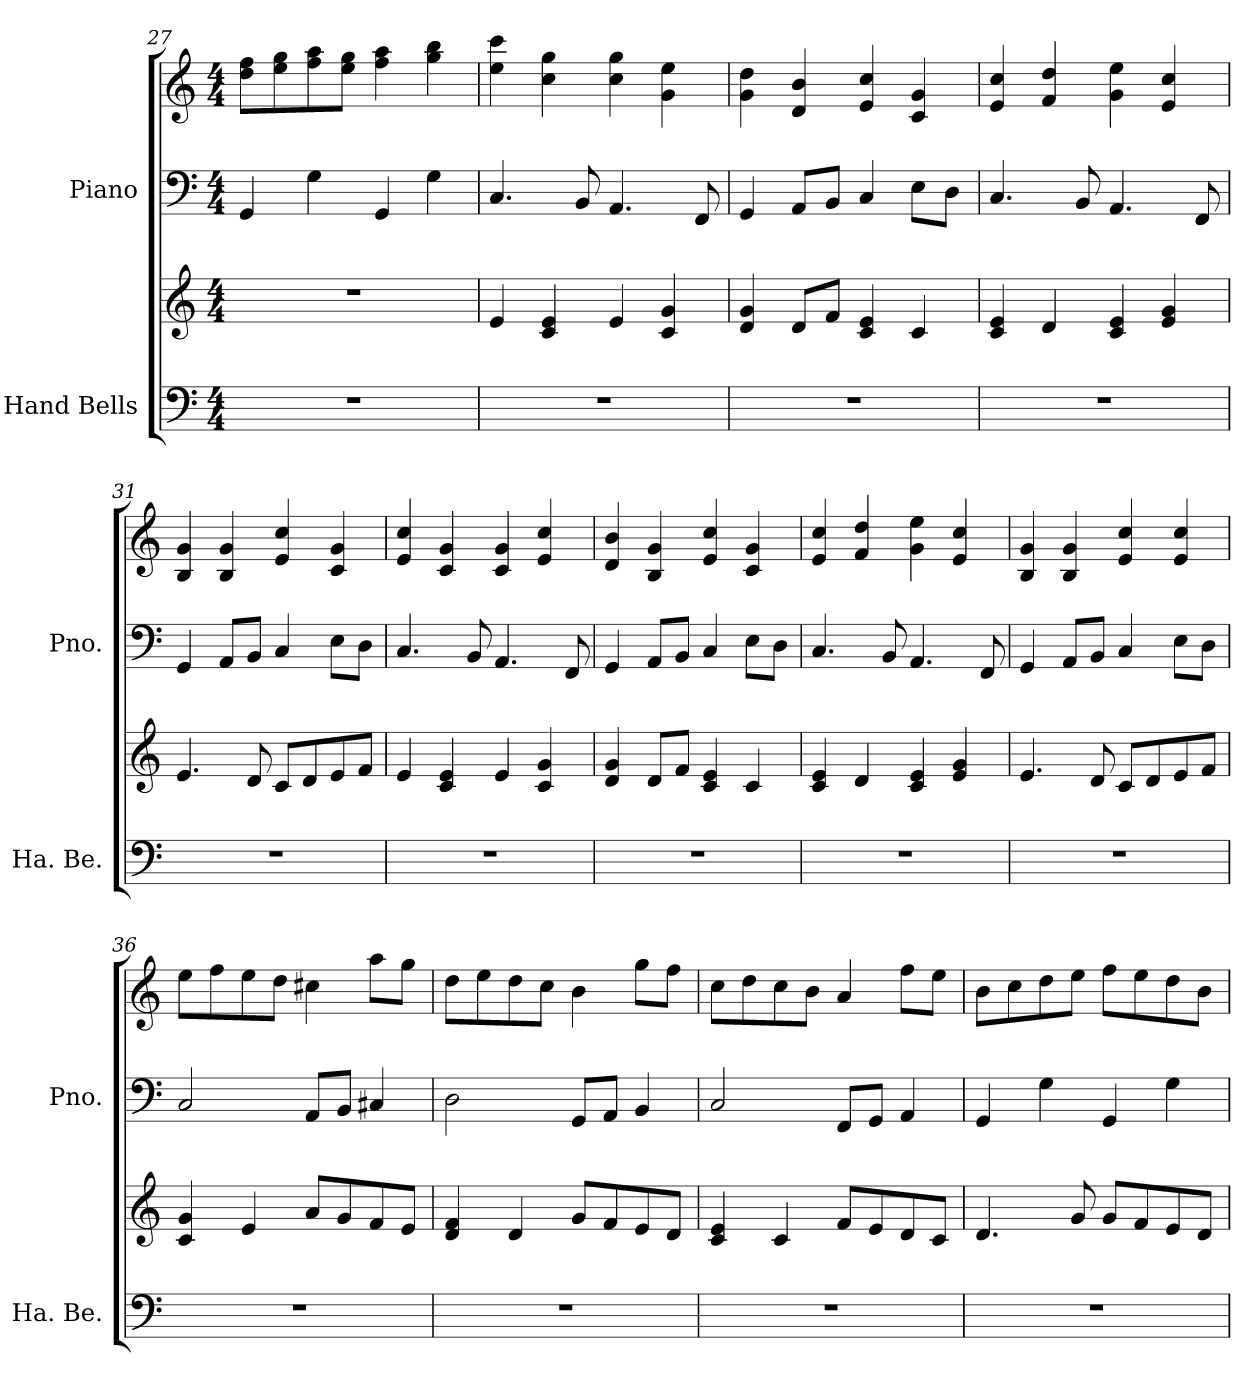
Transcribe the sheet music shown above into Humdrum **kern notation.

**kern	**kern	**kern	**kern
*part2	*part2	*part1	*part1
*staff4	*staff3	*staff2	*staff1
*I"Hand Bells	*	*I"Piano	*
*I'Ha. Be.	*	*I'Pno.	*
*clefF4	*clefG2	*clefF4	*clefG2
*ITrd-7c-12	*ITrd-7c-12	*	*
*k[]	*k[]	*k[]	*k[]
*M4/4	*M4/4	*M4/4	*M4/4
=27	=27	=27	=27
1r	1r	4GG/	8dd\ 8ff\L
.	.	.	8ee\ 8gg\
.	.	4G\	8ff\ 8aa\
.	.	.	8ee\ 8gg\J
.	.	4GG/	4ff\ 4aa\
.	.	4G\	4gg\ 4bb\
!!LO:LB:g=z
=28	=28	=28	=28
1r	4ee/	4.C/	4ee\ 4ccc\
.	4cc/ 4ee/	.	4cc\ 4gg\
.	.	8BB/	.
.	4ee/	4.AA/	4cc\ 4gg\
.	4cc/ 4gg/	.	4g\ 4ee\
.	.	8FF/	.
=29	=29	=29	=29
1r	4dd/ 4gg/	4GG/	4g\ 4dd\
.	8dd/L	8AA/L	4d/ 4b/
.	8ff/J	8BB/J	.
.	4cc/ 4ee/	4C/	4e/ 4cc/
.	4cc/	8E\L	4c/ 4g/
.	.	8D\J	.
=30	=30	=30	=30
1r	4cc/ 4ee/	4.C/	4e/ 4cc/
.	4dd/	.	4f/ 4dd/
.	.	8BB/	.
.	4cc/ 4ee/	4.AA/	4g\ 4ee\
.	4ee/ 4gg/	.	4e/ 4cc/
.	.	8FF/	.
=31	=31	=31	=31
1r	4.ee/	4GG/	4B/ 4g/
.	.	8AA/L	4B/ 4g/
.	8dd/	8BB/J	.
.	8cc/L	4C/	4e/ 4cc/
.	8dd/	.	.
.	8ee/	8E\L	4c/ 4g/
.	8ff/J	8D\J	.
=32	=32	=32	=32
1r	4ee/	4.C/	4e/ 4cc/
.	4cc/ 4ee/	.	4c/ 4g/
.	.	8BB/	.
.	4ee/	4.AA/	4c/ 4g/
.	4cc/ 4gg/	.	4e/ 4cc/
.	.	8FF/	.
!!LO:LB:g=z
=33	=33	=33	=33
1r	4dd/ 4gg/	4GG/	4d/ 4b/
.	8dd/L	8AA/L	4B/ 4g/
.	8ff/J	8BB/J	.
.	4cc/ 4ee/	4C/	4e/ 4cc/
.	4cc/	8E\L	4c/ 4g/
.	.	8D\J	.
=34	=34	=34	=34
1r	4cc/ 4ee/	4.C/	4e/ 4cc/
.	4dd/	.	4f/ 4dd/
.	.	8BB/	.
.	4cc/ 4ee/	4.AA/	4g\ 4ee\
.	4ee/ 4gg/	.	4e/ 4cc/
.	.	8FF/	.
=35	=35	=35	=35
1r	4.ee/	4GG/	4B/ 4g/
.	.	8AA/L	4B/ 4g/
.	8dd/	8BB/J	.
.	8cc/L	4C/	4e/ 4cc/
.	8dd/	.	.
.	8ee/	8E\L	4e/ 4cc/
.	8ff/J	8D\J	.
=36	=36	=36	=36
1r	4cc/ 4gg/	2C/	8ee\L
.	.	.	8ff\
.	4ee/	.	8ee\
.	.	.	8dd\J
.	8aa/L	8AA/L	4cc#X\
.	8gg/	8BB/J	.
.	8ff/	4C#X/	8aa\L
.	8ee/J	.	8gg\J
!!LO:PB:g=z
=37	=37	=37	=37
1r	4dd/ 4ff/	2D\	8dd\L
.	.	.	8ee\
.	4dd/	.	8dd\
.	.	.	8cc\J
.	8gg/L	8GG/L	4b\
.	8ff/	8AA/J	.
.	8ee/	4BB/	8gg\L
.	8dd/J	.	8ff\J
=38	=38	=38	=38
1r	4cc/ 4ee/	2C/	8cc\L
.	.	.	8dd\
.	4cc/	.	8cc\
.	.	.	8b\J
.	8ff/L	8FF/L	4a/
.	8ee/	8GG/J	.
.	8dd/	4AA/	8ff\L
.	8cc/J	.	8ee\J
=39	=39	=39	=39
1r	4.dd/	4GG/	8b\L
.	.	.	8cc\
.	.	4G\	8dd\
.	8gg/	.	8ee\J
.	8gg/L	4GG/	8ff\L
.	8ff/	.	8ee\
.	8ee/	4G\	8dd\
.	8dd/J	.	8b\J
=	=	=	=
*-	*-	*-	*-
